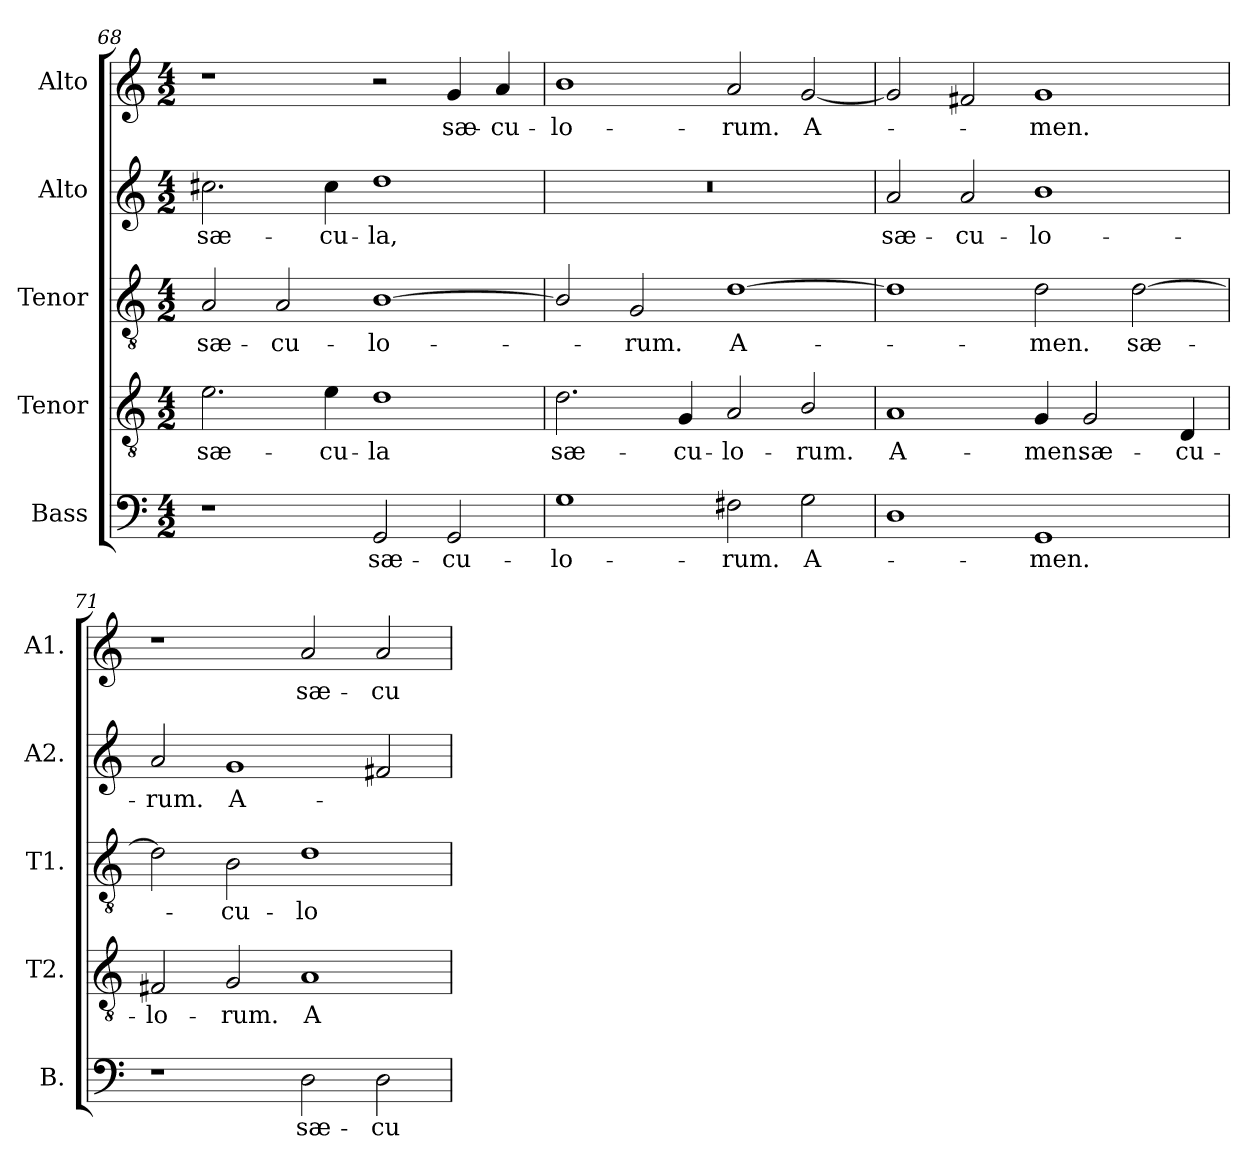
**kern	**text	**kern	**text	**kern	**text	**kern	**text	**kern	**text
*part5	*part5	*part4	*part4	*part3	*part3	*part2	*part2	*part1	*part1
*staff5	*staff5	*staff4	*staff4	*staff3	*staff3	*staff2	*staff2	*staff1	*staff1
*I"Bass	*	*I"Tenor	*	*I"Tenor	*	*I"Alto	*	*I"Alto	*
*I'B.	*	*I'T2.	*	*I'T1.	*	*I'A2.	*	*I'A1.	*
*clefF4	*	*clefGv2	*	*clefGv2	*	*clefG2	*	*clefG2	*
*	*	*ITrd7c12	*	*ITrd7c12	*	*	*	*	*
*k[]	*	*k[]	*	*k[]	*	*k[]	*	*k[]	*
*C:	*	*C:	*	*C:	*	*C:	*	*C:	*
*M4/2	*	*M4/2	*	*M4/2	*	*M4/2	*	*M4/2	*
=68	=68	=68	=68	=68	=68	=68	=68	=68	=68
!	!	!	!LO:LY:b:color=#000000	!	!	!	!	!	!
!	!	!	!	!	!LO:LY:b:color=#000000	!	!	!	!
!	!	!	!	!	!	!	!LO:LY:b:color=#000000	!	!
1r	.	2.Ei\	sæ-	2AAi/	sæ-	2.cc#Xi\	sæ-	1r	.
!	!	!	!	!	!LO:LY:b:color=#000000	!	!	!	!
.	.	.	.	2AAi/	-cu-	.	.	.	.
!	!	!	!LO:LY:b:color=#000000	!	!	!	!	!	!
!	!	!	!	!	!	!	!LO:LY:b:color=#000000	!	!
.	.	4Ei\	-cu-	.	.	4cc#i\	-cu-	.	.
!	!LO:LY:b:color=#000000	!	!	!	!	!	!	!	!
!	!	!	!LO:LY:b:color=#000000	!	!	!	!	!	!
!	!	!	!	!	!LO:LY:b:color=#000000	!	!	!	!
!	!	!	!	!	!	!	!LO:LY:b:color=#000000	!	!
2GGi/	sæ-	1Di	-la	[1BBi	-lo-	1ddi	-la,	2r	.
!	!LO:LY:b:color=#000000	!	!	!	!	!	!	!	!
!	!	!	!	!	!	!	!	!	!LO:LY:b:color=#000000
2GGi/	-cu-	.	.	.	.	.	.	4gi/	sæ-
!	!	!	!	!	!	!	!	!	!LO:LY:b:color=#000000
.	.	.	.	.	.	.	.	4ai/	-cu-
=69	=69	=69	=69	=69	=69	=69	=69	=69	=69
!	!LO:LY:b:color=#000000	!	!	!	!	!	!	!	!
!	!	!	!LO:LY:b:color=#000000	!	!	!LO:N:vis=1	!	!	!
!	!	!	!	!	!	!	!	!	!LO:LY:b:color=#000000
1Gi	-lo-	2.Di\	sæ-	2BBi/]	.	0r	.	1bi	-lo-
!	!	!	!	!	!LO:LY:b:color=#000000	!	!	!	!
.	.	.	.	2GGi/	-rum.	.	.	.	.
!	!	!	!LO:LY:b:color=#000000	!	!	!	!	!	!
.	.	4GGi/	-cu-	.	.	.	.	.	.
!	!LO:LY:b:color=#000000	!	!	!	!	!	!	!	!
!	!	!	!LO:LY:b:color=#000000	!	!	!	!	!	!
!	!	!	!	!	!LO:LY:b:color=#000000	!	!	!	!
!	!	!	!	!	!	!	!	!	!LO:LY:b:color=#000000
2F#Xi\	-rum.	2AAi/	-lo-	[1Di	A-	.	.	2ai/	-rum.
!	!LO:LY:b:color=#000000	!	!	!	!	!	!	!	!
!	!	!	!LO:LY:b:color=#000000	!	!	!	!	!	!
!	!	!	!	!	!	!	!	!	!LO:LY:b:color=#000000
2Gi\	A-	2BBi/	-rum.	.	.	.	.	[2gi/	A-
=70	=70	=70	=70	=70	=70	=70	=70	=70	=70
!	!	!	!LO:LY:b:color=#000000	!	!	!	!	!	!
!	!	!	!	!	!	!	!LO:LY:b:color=#000000	!	!
1Di	.	1AAi	A-	1Di]	.	2ai/	sæ-	2gi/]	.
!	!	!	!	!	!	!	!LO:LY:b:color=#000000	!	!
.	.	.	.	.	.	2ai/	-cu-	2f#Xi/	.
!	!LO:LY:b:color=#000000	!	!	!	!	!	!	!	!
!	!	!	!LO:LY:b:color=#000000	!	!	!	!	!	!
!	!	!	!	!	!LO:LY:b:color=#000000	!	!	!	!
!	!	!	!	!	!	!	!LO:LY:b:color=#000000	!	!
!	!	!	!	!	!	!	!	!	!LO:LY:b:color=#000000
1GGi	-men.	4GGi/	-men.	2Di\	-men.	1bi	-lo-	1gi	-men.
!	!	!	!LO:LY:b:color=#000000	!	!	!	!	!	!
.	.	2GGi/	sæ-	.	.	.	.	.	.
!	!	!	!	!	!LO:LY:b:color=#000000	!	!	!	!
.	.	.	.	[2Di\	sæ-	.	.	.	.
!	!	!	!LO:LY:b:color=#000000	!	!	!	!	!	!
.	.	4DDi/	-cu-	.	.	.	.	.	.
!!LO:LB:g=z
=71	=71	=71	=71	=71	=71	=71	=71	=71	=71
!	!	!	!LO:LY:b:color=#000000	!	!	!	!	!	!
!	!	!	!	!	!	!	!LO:LY:b:color=#000000	!	!
1r	.	2FF#Xi/	-lo-	2Di\]	.	2ai/	-rum.	1r	.
!	!	!	!LO:LY:b:color=#000000	!	!	!	!	!	!
!	!	!	!	!	!LO:LY:b:color=#000000	!	!	!	!
!	!	!	!	!	!	!	!LO:LY:b:color=#000000	!	!
.	.	2GGi/	-rum.	2BBi\	-cu-	1gi	A-	.	.
!	!LO:LY:b:color=#000000	!	!	!	!	!	!	!	!
!	!	!	!LO:LY:b:color=#000000	!	!	!	!	!	!
!	!	!	!	!	!LO:LY:b:color=#000000	!	!	!	!
!	!	!	!	!	!	!	!	!	!LO:LY:b:color=#000000
2Di\	sæ-	1AAi	A-	1Di	-lo-	.	.	2ai/	sæ-
!	!LO:LY:b:color=#000000	!	!	!	!	!	!	!	!
!	!	!	!	!	!	!	!	!	!LO:LY:b:color=#000000
2Di\	-cu-	.	.	.	.	2f#Xi/	.	2ai/	-cu-
=	=	=	=	=	=	=	=	=	=
*-	*-	*-	*-	*-	*-	*-	*-	*-	*-
